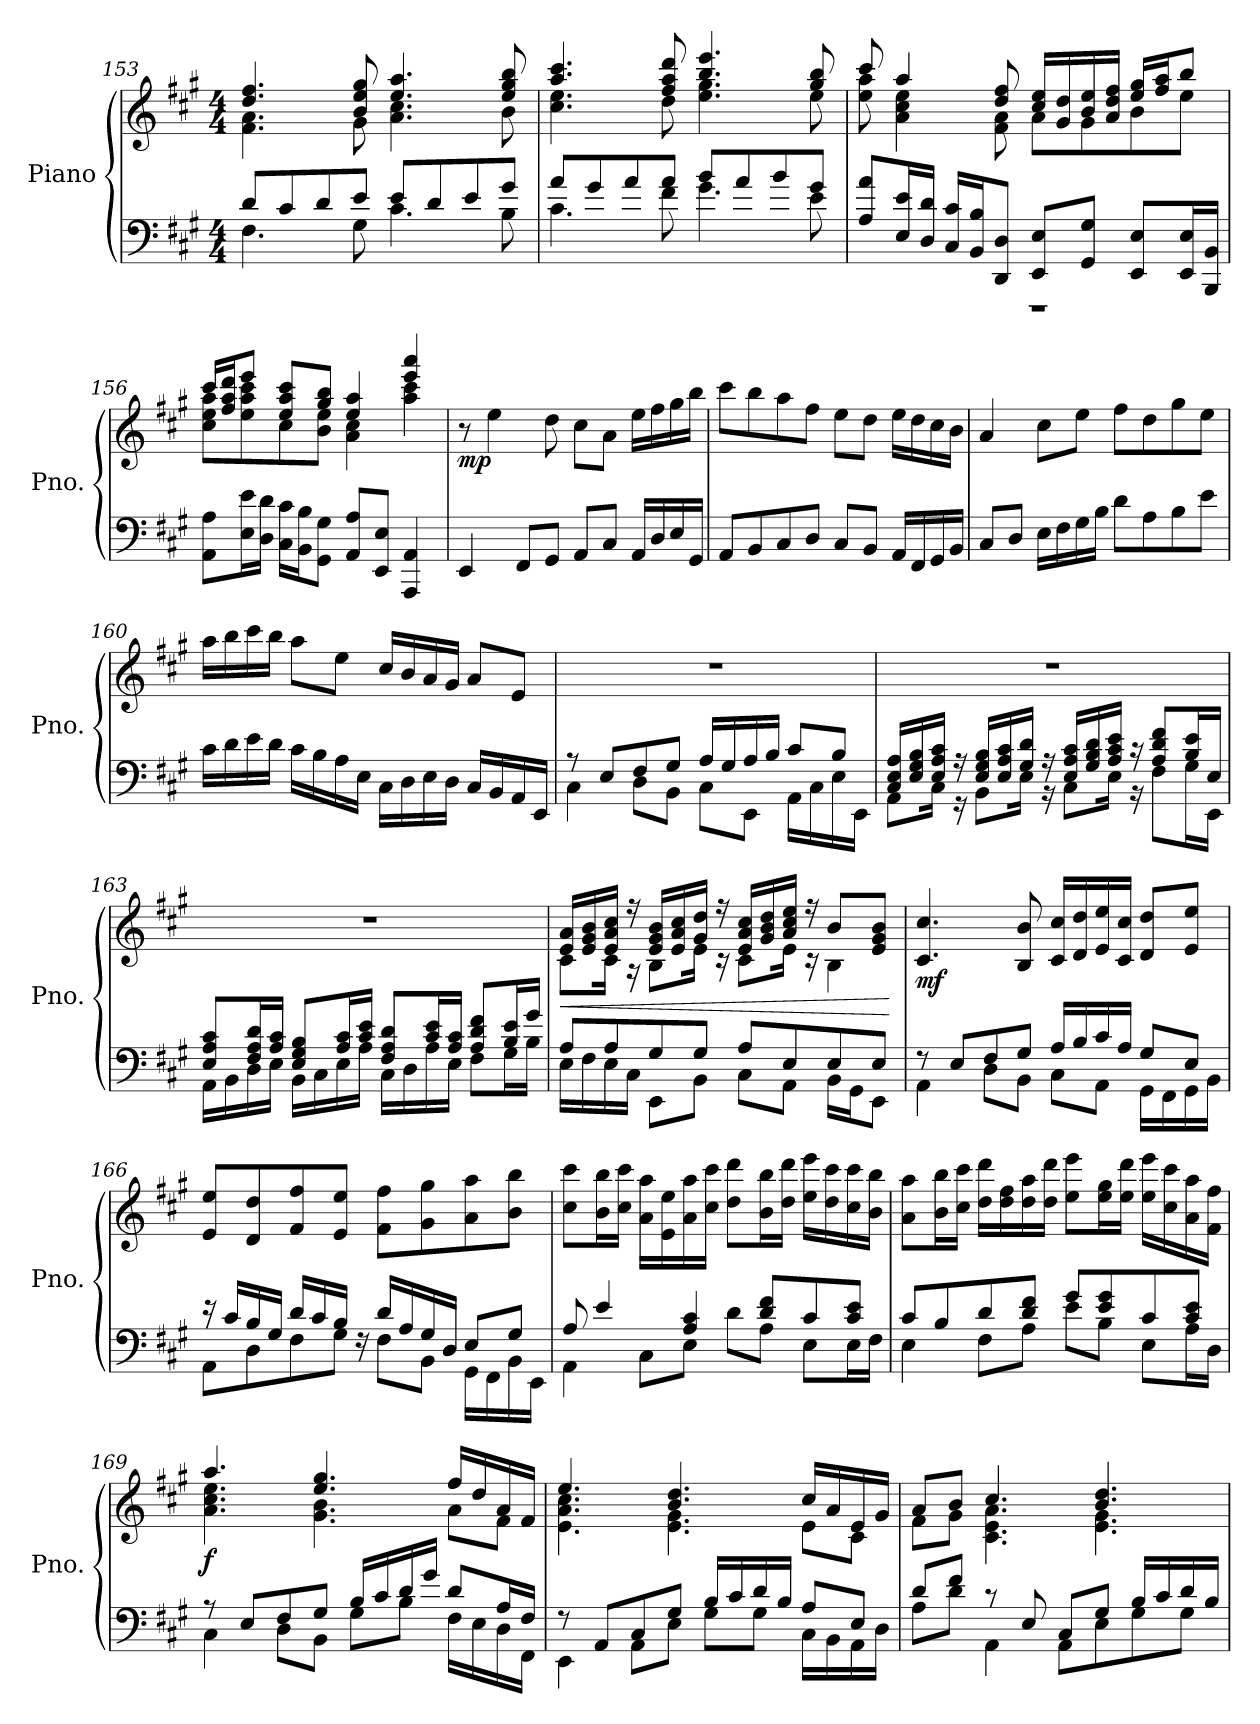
**kern	**kern	**dynam
*part1	*part1	*part1
*staff2	*staff1	*staff1/2
*I"Piano	*	*
*I'Pno.	*	*
*clefF4	*clefG2	*
*k[f#c#g#]	*k[f#c#g#]	*
*M4/4	*M4/4	*
=153	=153	=153
*^	*^	*
8d/L	4.F#\	4.dd/ 4.ff#/	4.f#\ 4.a\	.
8c#/	.	.	.	.
8d/	.	.	.	.
8e/J	8G#\	8b/ 8ee/ 8gg#/	8g#\	.
8e/L	4.c#\	4.ee/ 4.aa/	4.a\ 4.cc#\	.
8d/	.	.	.	.
8e/	.	.	.	.
8g#/J	8B\	8ee/ 8gg#/ 8bb/	8b\	.
!!LO:LB:g=z	!!
=154	=154	=154	=154	=154
8a/L	4.c#\	4.aa/ 4.ccc#/	4.cc#\ 4.ee\	.
8g#/	.	.	.	.
8a/	.	.	.	.
8a/J	8f#\	8ff#/ 8aa/ 8ddd/	8dd\	.
8b/L	4.g#\	4.bb/ 4.eee/	4.ee\ 4.gg#\	.
8a/	.	.	.	.
8b/	.	.	.	.
8g#/J	8e\	8gg#/ 8bb/	8ee\	.
=155	=155	=155	=155	=155
8A/ 8a/L	1r	8ccc#/	8ee\ 8aa\	.
16E/ 16e/L	.	4aa/	4a\ 4cc#\ 4ee\	.
16D/ 16d/JJ	.	.	.	.
16C#/ 16c#/LL	.	.	.	.
16BB/ 16B/J	.	.	.	.
8DD/ 8D/J	.	8dd/ 8ff#/	8f#\ 8a\	.
8EE/ 8E/L	.	16cc#/ 16ee/LL	8a\L	.
.	.	16g#/ 16dd/	.	.
8GG#/ 8G#/J	.	16b/ 16ee/	8g#\	.
.	.	16a/ 16dd/ 16ff#/JJ	.	.
8EE/ 8E/L	.	16ee/ 16gg#/LL	8b\	.
.	.	16ff#/ 16aa/J	.	.
16EE/ 16E/L	.	8bb/J	8ee\J	.
16BBB/ 16BB/JJ	.	.	.	.
*v	*v	*	*	*
=156	=156	=156	=156
8AA\ 8A\L	16ccc#/LL	8cc#\ 8ee\ 8aa\L	.
.	16ff#/ 16aa/ 16ddd/J	.	.
16E\ 16e\L	8eee/J	8ee\ 8aa\ 8ccc#\	.
16D\ 16d\JJ	.	.	.
16C#\ 16c#\LL	8ee/ 8aa/ 8ccc#/L	8cc#\	.
16BB\ 16B\J	.	.	.
8GG#\ 8G#\J	8gg#/ 8bb/J	8b\ 8ee\J	.
8AA/ 8A/L	4ee/ 4aa/	4a\ 4cc#\	.
8EE/ 8E/J	.	.	.
4AAA/ 4AA/	4eee/ 4aaa/	4aa\ 4ccc#\	.
!!LO:LB:g=z
=157	=157	=157	=157
!	!	!	!LO:DY:b
*	*v	*v	*
4EE/	8r	mp
.	4ee\	.
8FF#/L	.	.
8GG#/J	8dd\	.
8AA/L	8cc#\L	.
8C#/J	8a\J	.
16AA/LL	16ee\LL	.
16D/	16ff#\	.
16E/	16gg#\	.
16GG#/JJ	16bb\JJ	.
=158	=158	=158
8AA/L	8ccc#\L	.
8BB/	8bb\	.
8C#/	8aa\	.
8D/J	8ff#\J	.
8C#/L	8ee\L	.
8BB/J	8dd\J	.
16AA/LL	16ee\LL	.
16FF#/	16dd\	.
16GG#/	16cc#\	.
16BB/JJ	16b\JJ	.
=159	=159	=159
8C#/L	4a/	.
8D/J	.	.
16E\LL	8cc#\L	.
16F#\	.	.
16G#\	8ee\J	.
16B\JJ	.	.
8d\L	8ff#\L	.
8A\	8dd\	.
8B\	8gg#\	.
8e\J	8ee\J	.
!!LO:LB:g=z
=160	=160	=160
16c#\LL	16aa\LL	.
16d\	16bb\	.
16e\	16ccc#\	.
16d\JJ	16bb\JJ	.
16c#\LL	8aa\L	.
16B\	.	.
16A\	8ee\J	.
16E\JJ	.	.
16C#\LL	16cc#/LL	.
16D\	16b/	.
16E\	16a/	.
16D\JJ	16g#/JJ	.
16C#/LL	8a/L	.
16BB/	.	.
16AA/	8e/J	.
16EE/JJ	.	.
=161	=161	=161
*^	*	*
8r	4C#\	1r	.
8E/L	.	.	.
8F#/	8D\L	.	.
8G#/J	8BB\J	.	.
16A/LL	8C#\L	.	.
16G#/	.	.	.
16A/	8EE\J	.	.
16B/JJ	.	.	.
8c#/L	16AA\LL	.	.
.	16C#\	.	.
8B/J	16E\	.	.
.	16EE\JJ	.	.
!!LO:LB:g=z
=162	=162	=162	=162
16C#/ 16E/ 16A/LL	8AA\L	1r	.
16E/ 16G#/ 16B/	.	.	.
16E/ 16A/ 16c#/JJ	16C#\Jk	.	.
16r	16r	.	.
16E/ 16G#/ 16B/LL	8BB\L	.	.
16E/ 16A/ 16c#/	.	.	.
16G#/ 16d/JJ	16E\Jk	.	.
16r	16r	.	.
16E/ 16A/ 16c#/LL	8C#\L	.	.
16G#/ 16B/ 16d/	.	.	.
16A/ 16c#/ 16e/JJ	16E\Jk	.	.
16r	16r	.	.
8A/ 8d/ 8f#/L	8F#\L	.	.
16B/ 16e/L	16G#\L	.	.
16E/JJ	16EE\JJ	.	.
=163	=163	=163	=163
8E/ 8A/ 8c#/L	16AA\LL	1r	.
.	16BB\	.	.
16F#/ 16A/ 16d/L	16D\	.	.
16A/ 16c#/JJ	16E\JJ	.	.
8E/ 8G#/ 8B/L	16BB\LL	.	.
.	16C#\	.	.
16A/ 16c#/L	16E\	.	.
16c#/ 16e/JJ	16A\JJ	.	.
8F#/ 8A/ 8d/L	16C#\LL	.	.
.	16D\	.	.
16c#/ 16e/L	16A\	.	.
16A/ 16c#/JJ	16E\JJ	.	.
8A/ 8d/ 8f#/L	8F#\L	.	.
16B/ 16e/L	16G#\L	.	.
16g#/JJ	16B\JJ	.	.
!!LO:PB:g=z
=164	=164	=164	=164
!	!	!	!LO:HP:b
*	*	*^	*
8A/L	16E\LL	16e/ 16a/LL	8c#\L	<
.	16F#\	16e/ 16g#/ 16b/	.	.
8A/	16E\	16e/ 16a/ 16cc#/JJ	16c#\Jk	.
.	16C#\JJ	16r	16r	.
8G#/	8EE\L	16e/ 16g#/ 16b/LL	8B\L	.
.	.	16e/ 16a/ 16cc#/	.	.
8G#/J	8BB\J	16g#/ 16dd/JJ	16e\Jk	.
.	.	16r	16r	.
8A/L	8C#\L	16e/ 16a/ 16cc#/LL	8c#\L	.
.	.	16g#/ 16b/ 16dd/	.	.
8E/	8AA\J	16a/ 16cc#/ 16ee/JJ	16e\Jk	.
.	.	16r	16r	.
8E/	16BB\LL	8b/L	4B\	.
.	16GG#\J	.	.	.
8E/J	8EE\J	8e/ 8g#/ 8b/J	.	.
*v	*v	*	*	*
*	*v	*v	*
.	.	[
=165	=165	=165
*^	*	*
!	!	!	!LO:DY:b
8r	4AA\	4.c#/ 4.cc#/	mf
8E/L	.	.	.
8F#/	8D\L	.	.
8G#/J	8BB\J	8B/ 8b/	.
16A/LL	8C#\L	16c#/ 16cc#/LL	.
16B/	.	16d/ 16dd/	.
16c#/	8AA\J	16e/ 16ee/	.
16A/JJ	.	16c#/ 16cc#/JJ	.
8G#/L	16GG#\LL	8d/ 8dd/L	.
.	16FF#\	.	.
8E/J	16GG#\	8e/ 8ee/J	.
.	16BB\JJ	.	.
=166	=166	=166	=166
16r	8AA\L	8e/ 8ee/L	.
16c#/LL	.	.	.
16B/	8D\	8d/ 8dd/	.
16G#/JJ	.	.	.
16d/LL	8F#\	8f#/ 8ff#/	.
16c#/	.	.	.
16B/JJ	8G#\J	8e/ 8ee/J	.
16rF	.	.	.
16d/LL	8F#\L	8f#\ 8ff#\L	.
16A/	.	.	.
16G#/	8BB\J	8g#\ 8gg#\	.
16D/JJ	.	.	.
8E/L	16GG#\LL	8a\ 8aa\	.
.	16FF#\	.	.
8G#/J	16BB\	8b\ 8bb\J	.
.	16EE\JJ	.	.
!!LO:LB:g=z
=167	=167	=167	=167
8A/	4AA\	8cc#\ 8ccc#\L	.
4e/	.	16b\ 16bb\L	.
.	.	16cc#\ 16ccc#\JJ	.
.	8C#\L	16a\ 16aa\LL	.
.	.	16e\ 16ee\	.
4A/ 4c#/	8E\J	16a\ 16aa\	.
.	.	16cc#\ 16ccc#\JJ	.
.	8d\L	8dd\ 8ddd\L	.
8d/ 8f#/L	8A\J	16b\ 16bb\L	.
.	.	16dd\ 16ddd\JJ	.
8c#/	8E\L	16ee\ 16eee\LL	.
.	.	16dd\ 16ccc#\	.
8c#/ 8e/J	16E\L	16cc#\ 16ccc#\	.
.	16F#\JJ	16b\ 16bb\JJ	.
=168	=168	=168	=168
8c#/L	4E\	8a\ 8aa\L	.
8B/	.	16b\ 16bb\L	.
.	.	16cc#\ 16ccc#\JJ	.
8d/	8F#\L	16dd\ 16ddd\LL	.
.	.	16dd\ 16ff#\	.
8d/ 8f#/J	8A\J	16dd\ 16aa\	.
.	.	16dd\ 16ddd\JJ	.
8g#/L	8e\L	8ee\ 8eee\L	.
8e/ 8g#/	8B\J	16ee\ 16gg#\L	.
.	.	16ee\ 16ddd\JJ	.
8c#/	8E\L	16ee\ 16eee\LL	.
.	.	16cc#\ 16ccc#\	.
8c#/ 8e/J	16A\L	16a\ 16aa\	.
.	16D\JJ	16f#\ 16ff#\JJ	.
!!LO:LB:g=z
=169	=169	=169	=169
*	*	*^	*
!	!	!	!	!LO:DY:b
8r	4C#\	4.aa/	4.a\ 4.cc#\ 4.ee\	f
8E/L	.	.	.	.
8F#/	8D\L	.	.	.
8G#/J	8BB\J	4.ee/ 4.gg#/	4.g#\ 4.b\	.
16B/LL	8G#\L	.	.	.
16c#/	.	.	.	.
16d/	8B\J	.	.	.
16g#/JJ	.	.	.	.
8d/L	16F#\LL	16ff#/LL	8a\L	.
.	16E\	16dd/	.	.
16A/L	16D\	16a/	8f#\J	.
16F#/JJ	16FF#\JJ	16f#/JJ	.	.
=170	=170	=170	=170	=170
8r	4EE\	4.ee/	4.e\ 4.a\ 4.cc#\	.
8AA/L	.	.	.	.
8C#/	8AA\L	.	.	.
8G#/J	8E\J	4.b/ 4.dd/	4.e\ 4.g#\	.
16B/LL	8G#\L	.	.	.
16c#/	.	.	.	.
16d/	8G#\J	.	.	.
16B/JJ	.	.	.	.
8A/L	16C#\LL	16cc#/LL	8e\L	.
.	16BB\	16a/	.	.
8E/J	16AA\	16e/	8c#\J	.
.	16D\JJ	16g#/JJ	.	.
=171	=171	=171	=171	=171
8d/L	8A\L	8a/L	8f#\L	.
8f#/J	8d\J	8b/J	8g#\J	.
8r	4AA\	4.cc#/	4.c#\ 4.e\ 4.a\	.
8E/	.	.	.	.
8C#/L	8AA\L	.	.	.
8G#/J	8E\	4.b/ 4.dd/	4.e\ 4.g#\	.
16B/LL	8G#\	.	.	.
16c#/	.	.	.	.
16d/	8G#\J	.	.	.
16B/JJ	.	.	.	.
*v	*v	*	*	*
*	*v	*v	*
=	=	=
*-	*-	*-
